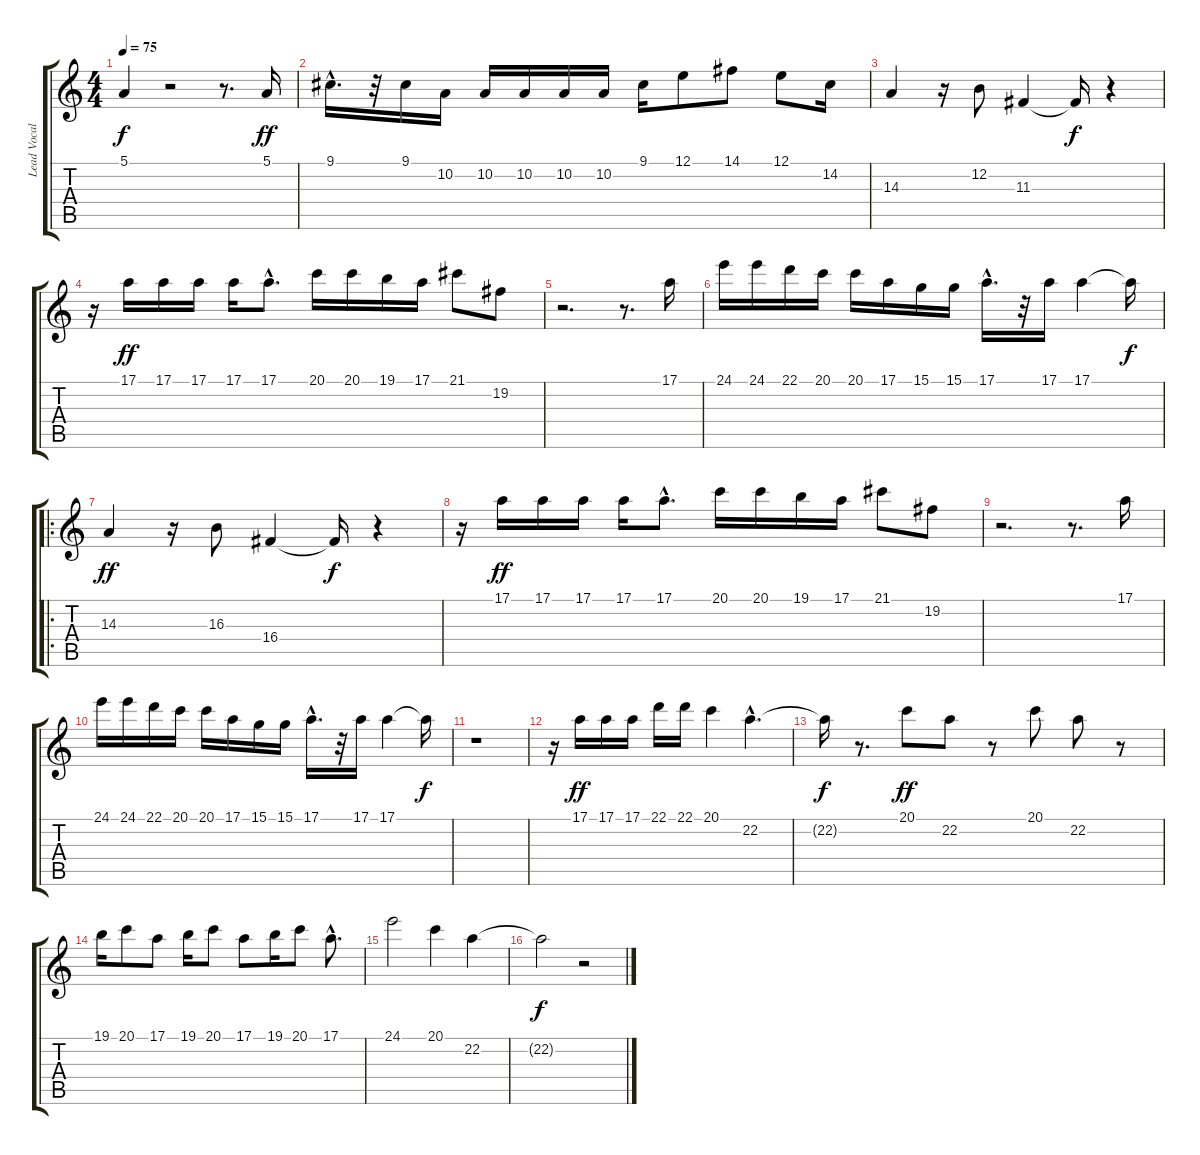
\track ("Lead Vocal" "Lead Vocal") {instrument panflute}
\staff {score tabs}
\tuning (E4 B3 G3 D3 A2 E2) {hide}
\ts (4 4)
\tempo 75
\clef g2
\ks c
5.1{t}.4{dy f} r.2 r.8{d} 5.1.16{dy ff} |
9.1{hac}.16{d} r.32 9.1.16 10.2.16 10.2.16 10.2.16 10.2.16 10.2.16 9.1.16 12.1.8 14.1.8 12.1.8 14.2.16 |
14.3.4 r.16 12.2.8 11.3.4 11.3{t}.16{dy f} r.4 |
r.16 17.1.16{dy ff} 17.1.16 17.1.16 17.1.16 17.1{hac}.8{d} 20.1.16 20.1.16 19.1.16 17.1.16 21.1.8 19.2.8 |
r.2{d} r.8{d} 17.1.16 |
24.1.16 24.1.16 22.1.16 20.1.16 20.1.16 17.1.16 15.1.16 15.1.16 17.1{hac}.16{d} r.32 17.1.16 17.1.4 17.1{t}.16{dy f} |
\ro
14.3.4{dy ff} r.16 16.3.8 16.4.4 16.4{t}.16{dy f} r.4 |
r.16 17.1.16{dy ff} 17.1.16 17.1.16 17.1.16 17.1{hac}.8{d} 20.1.16 20.1.16 19.1.16 17.1.16 21.1.8 19.2.8 |
r.2{d} r.8{d} 17.1.16 |
24.1.16 24.1.16 22.1.16 20.1.16 20.1.16 17.1.16 15.1.16 15.1.16 17.1{hac}.16{d} r.32 17.1.16 17.1.4 17.1{t}.16{dy f} |
r.1 |
r.16 17.1.16{dy ff} 17.1.16 17.1.16 22.1.16 22.1.16 20.1.4 22.2{hac}.4{d} |
22.2{t}.16{dy f} r.8{d} 20.1.8{dy ff} 22.2.8 r.8 20.1.8 22.2.8 r.8 |
19.1.16 20.1.8 17.1.8 19.1.16 20.1.8 17.1.8 19.1.16 20.1.8 17.1{hac}.8{d} |
24.1.2 20.1.4 22.2.4 |
22.2{t}.2{dy f} r.2
